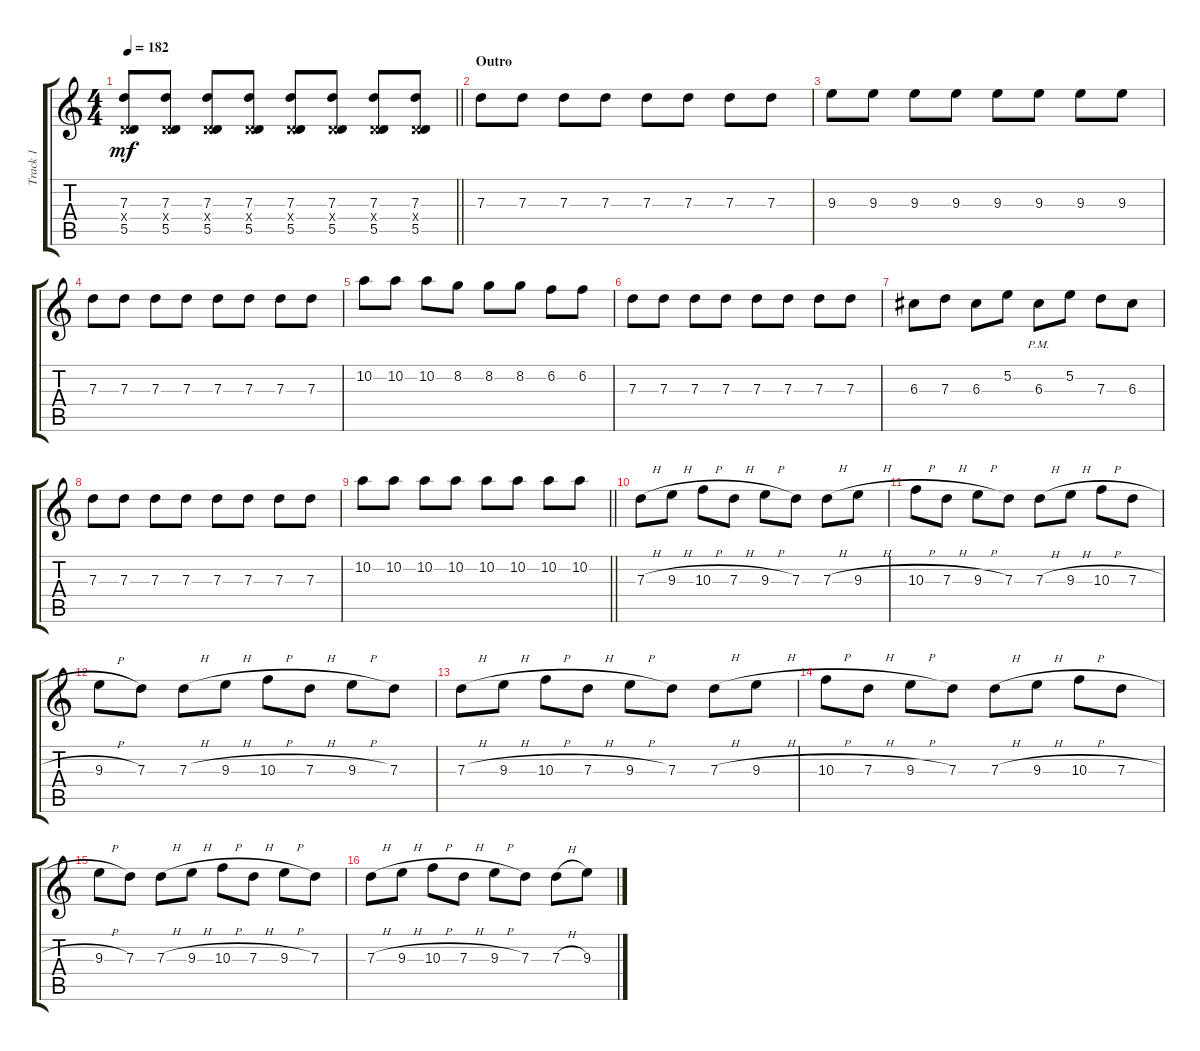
\track ("Track 1" "Track 1") {instrument distortionguitar}
\staff {score tabs}
\tuning (E4 B3 G3 D3 A2 D2) {hide}
\ts (4 4)
\tempo 182
\clef g2
\barLineRight lightlight
\ks c
(7.3 0.4{x} 5.5).8{dy mf} (7.3 0.4{x} 5.5).8 (7.3 0.4{x} 5.5).8 (7.3 0.4{x} 5.5).8 (7.3 0.4{x} 5.5).8 (7.3 0.4{x} 5.5).8 (7.3 0.4{x} 5.5).8 (7.3 0.4{x} 5.5).8 |
\section ("" "Outro")
7.3.8 7.3.8 7.3.8 7.3.8 7.3.8 7.3.8 7.3.8 7.3.8 |
9.3.8 9.3.8 9.3.8 9.3.8 9.3.8 9.3.8 9.3.8 9.3.8 |
7.3.8 7.3.8 7.3.8 7.3.8 7.3.8 7.3.8 7.3.8 7.3.8 |
10.2.8 10.2.8 10.2.8 8.2.8 8.2.8 8.2.8 6.2.8 6.2.8 |
7.3.8 7.3.8 7.3.8 7.3.8 7.3.8 7.3.8 7.3.8 7.3.8 |
6.3.8 7.3.8 6.3.8 5.2.8 6.3{pm}.8 5.2.8 7.3.8 6.3.8 |
7.3.8 7.3.8 7.3.8 7.3.8 7.3.8 7.3.8 7.3.8 7.3.8 |
\barLineRight lightlight
10.2.8 10.2.8 10.2.8 10.2.8 10.2.8 10.2.8 10.2.8 10.2.8 |
\section ("" "")
7.3{h}.8 9.3{h}.8 10.3{h}.8 7.3{h}.8 9.3{h}.8 7.3.8 7.3{h}.8 9.3{h}.8 |
10.3{h}.8 7.3{h}.8 9.3{h}.8 7.3.8 7.3{h}.8 9.3{h}.8 10.3{h}.8 7.3{h}.8 |
9.3{h}.8 7.3.8 7.3{h}.8 9.3{h}.8 10.3{h}.8 7.3{h}.8 9.3{h}.8 7.3.8 |
7.3{h}.8 9.3{h}.8 10.3{h}.8 7.3{h}.8 9.3{h}.8 7.3.8 7.3{h}.8 9.3{h}.8 |
10.3{h}.8 7.3{h}.8 9.3{h}.8 7.3.8 7.3{h}.8 9.3{h}.8 10.3{h}.8 7.3{h}.8 |
9.3{h}.8 7.3.8 7.3{h}.8 9.3{h}.8 10.3{h}.8 7.3{h}.8 9.3{h}.8 7.3.8 |
7.3{h}.8{volume 5} 9.3{h}.8 10.3{h}.8 7.3{h}.8 9.3{h}.8 7.3.8 7.3{h}.8 9.3{h}.8
